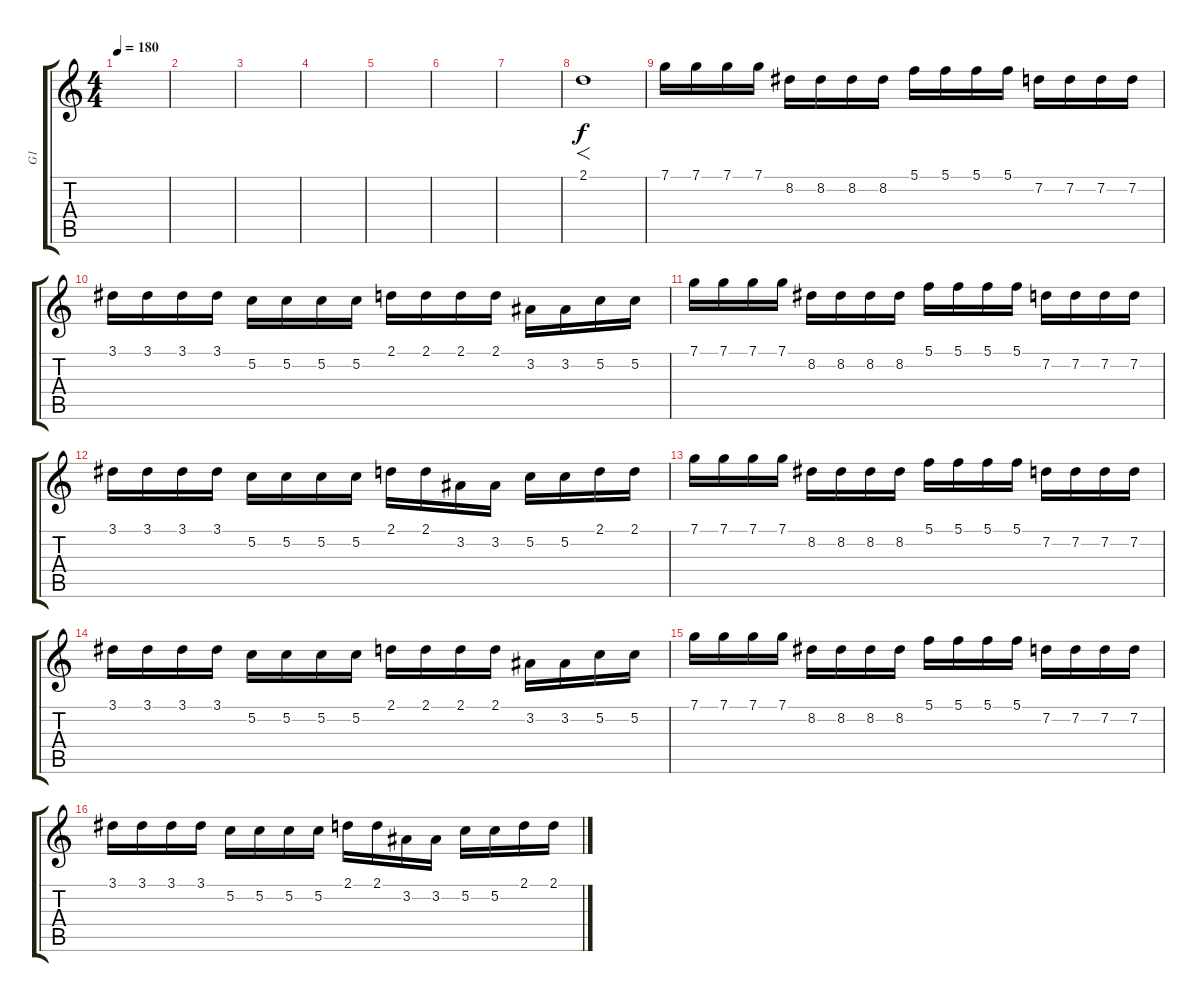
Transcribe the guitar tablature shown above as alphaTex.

\track ("G1" "G1") {instrument distortionguitar}
\staff {score tabs}
\tuning (C4 G3 Eb3 Bb2 F2 C2) {hide}
\ts (4 4)
\tempo 180
\clef g2
\ks c
|
|
|
|
|
|
|
2.1.1{f} |
7.1.16 7.1.16 7.1.16 7.1.16 8.2.16 8.2.16 8.2.16 8.2.16 5.1.16 5.1.16 5.1.16 5.1.16 7.2.16 7.2.16 7.2.16 7.2.16 |
3.1.16 3.1.16 3.1.16 3.1.16 5.2.16 5.2.16 5.2.16 5.2.16 2.1.16 2.1.16 2.1.16 2.1.16 3.2.16 3.2.16 5.2.16 5.2.16 |
7.1.16 7.1.16 7.1.16 7.1.16 8.2.16 8.2.16 8.2.16 8.2.16 5.1.16 5.1.16 5.1.16 5.1.16 7.2.16 7.2.16 7.2.16 7.2.16 |
3.1.16 3.1.16 3.1.16 3.1.16 5.2.16 5.2.16 5.2.16 5.2.16 2.1.16 2.1.16 3.2.16 3.2.16 5.2.16 5.2.16 2.1.16 2.1.16 |
7.1.16 7.1.16 7.1.16 7.1.16 8.2.16 8.2.16 8.2.16 8.2.16 5.1.16 5.1.16 5.1.16 5.1.16 7.2.16 7.2.16 7.2.16 7.2.16 |
3.1.16 3.1.16 3.1.16 3.1.16 5.2.16 5.2.16 5.2.16 5.2.16 2.1.16 2.1.16 2.1.16 2.1.16 3.2.16 3.2.16 5.2.16 5.2.16 |
7.1.16 7.1.16 7.1.16 7.1.16 8.2.16 8.2.16 8.2.16 8.2.16 5.1.16 5.1.16 5.1.16 5.1.16 7.2.16 7.2.16 7.2.16 7.2.16 |
3.1.16 3.1.16 3.1.16 3.1.16 5.2.16 5.2.16 5.2.16 5.2.16 2.1.16 2.1.16 3.2.16 3.2.16 5.2.16 5.2.16 2.1.16 2.1.16
